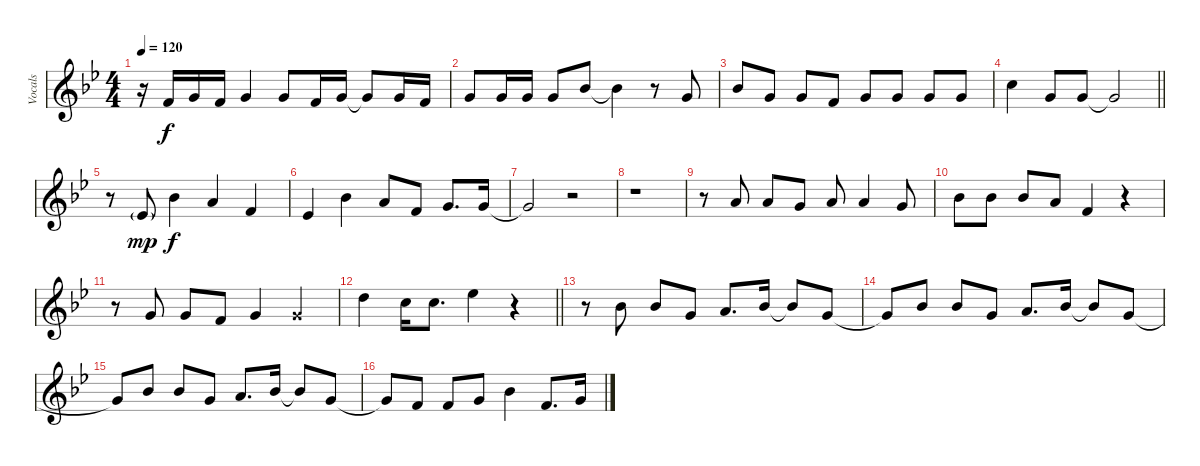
\track ("Vocals" "Vocals") {instrument synthbrass1}
\staff {score}
\tuning (E4 B3 G3 D3 A2 E2) {hide}
\ts (4 4)
\tempo 120
\clef g2
\ks gminor
r.16{dy f} 1.1.16 3.1.16 1.1.16 3.1.4 3.1.8 1.1.16 3.1.16 3.1{t}.8 3.1.16 1.1.16 |
3.1.8 3.1.16 3.1.16 3.1.8 6.1.8 6.1{t}.4 r.8 3.1.8 |
6.1.8 3.1.8 3.1.8 1.1.8 3.1.8 3.1.8 3.1.8 3.1.8 |
\barLineRight lightlight
8.1.4 3.1.8 3.1.8 3.1{t}.2 |
r.8 4.2{g}.8{dy mp} 6.1.4{dy f} 5.1.4 1.1.4 |
4.2.4 6.1.4 5.1.8 1.1.8 3.1.8{d} 3.1.16 |
3.1{t}.2 r.2 |
r.1 |
r.8 5.1.8 5.1.8 3.1.8 5.1.8 5.1.4 3.1.8 |
6.1.8 6.1.8 6.1.8 5.1.8 1.1.4 r.4 |
r.8 3.1.8 3.1.8 1.1.8 3.1.4 3.1{x}.4 |
\barLineRight lightlight
10.1.4 8.1.16 8.1.8{d} 11.1.4 r.4 |
r.8 6.1.8 6.1.8 3.1.8 5.1.8{d} 6.1.16 6.1{t}.8 3.1.8 |
3.1{t}.8 6.1.8 6.1.8 3.1.8 5.1.8{d} 6.1.16 6.1{t}.8 3.1.8 |
3.1{t}.8 6.1.8 6.1.8 3.1.8 5.1.8{d} 6.1.16 6.1{t}.8 3.1.8 |
3.1{t}.8 1.1.8 1.1.8 3.1.8 6.1.4 1.1.8{d} 3.1.16
